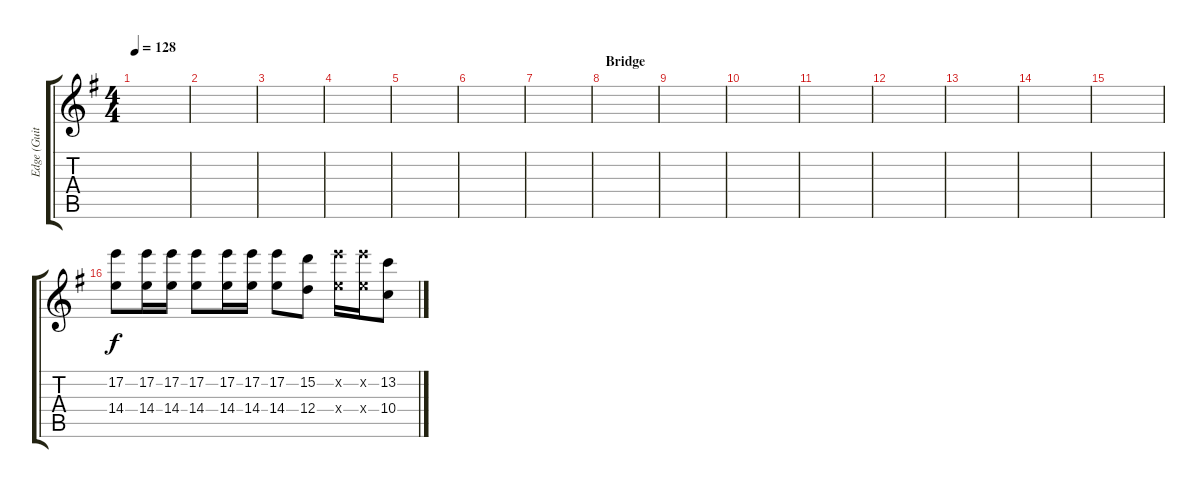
\track ("Edge (Guitar 2)" "Edge (Guit") {instrument distortionguitar}
\staff {score tabs}
\tuning (E4 B3 G3 D3 A2 E2) {hide}
\ts (4 4)
\tempo 128
\clef g2
\ks g
|
|
|
|
|
|
|
\section ("" "Bridge")
|
|
|
|
|
|
|
|
(17.2 14.4).8 (17.2 14.4).16 (17.2 14.4).16 (17.2 14.4).8 (17.2 14.4).16 (17.2 14.4).16 (17.2 14.4).8 (15.2 12.4).8 (17.2{x} 14.4{x}).16 (17.2{x} 14.4{x}).16 (13.2 10.4).8
